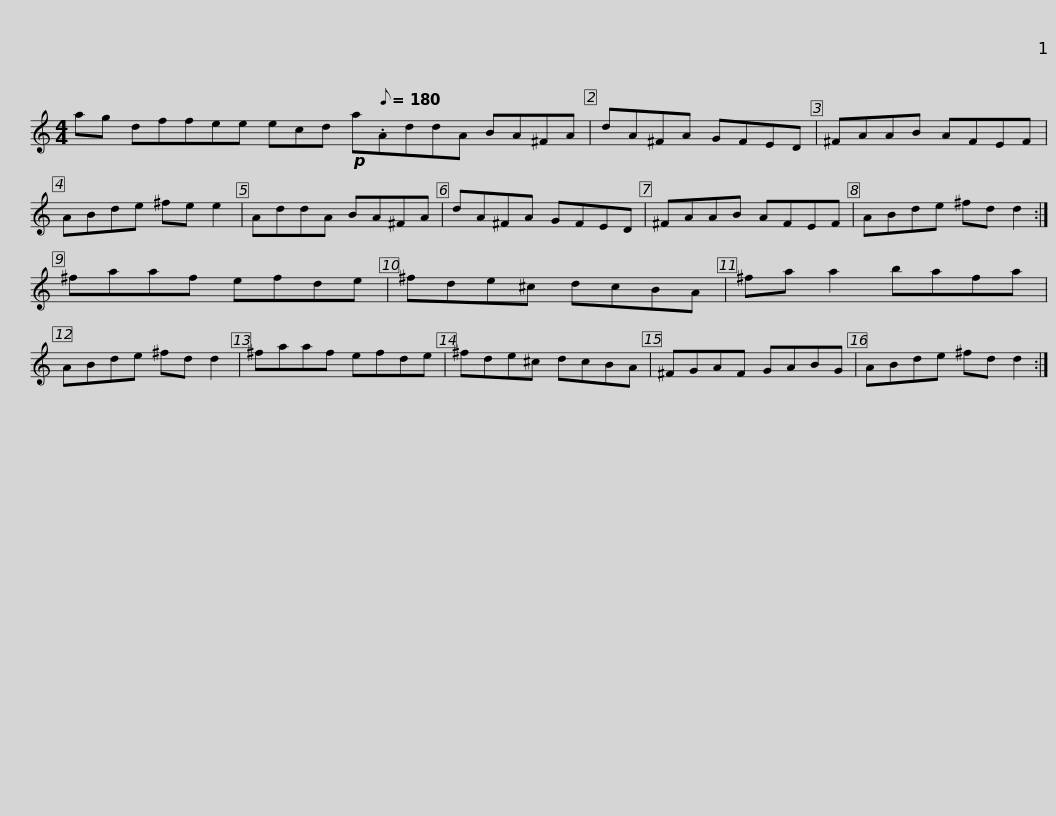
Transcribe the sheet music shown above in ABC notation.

X:1
L:1/8
M:4/4
I:linebreak $
K:C
V:1 treble
V:1
 ag dffee ecd!p! a[Q:1/8=180].AddA BA^FA | dA^FA GFED | ^FAAB AFEF | ABde ^fe e2 |$ AddA BA^FA | %5
 dA^FA GFED | ^FAAB AFEF | ABde ^fd d2 :| ^faaf efde |$ ^fde^c dcBA | %10
 ^fa a2 bafa | ABde ^fd d2 | ^faaf efde | ^fde^c dcBA |$ ^FGAF GABG | %15
 ABde ^fd d2 :| %16
